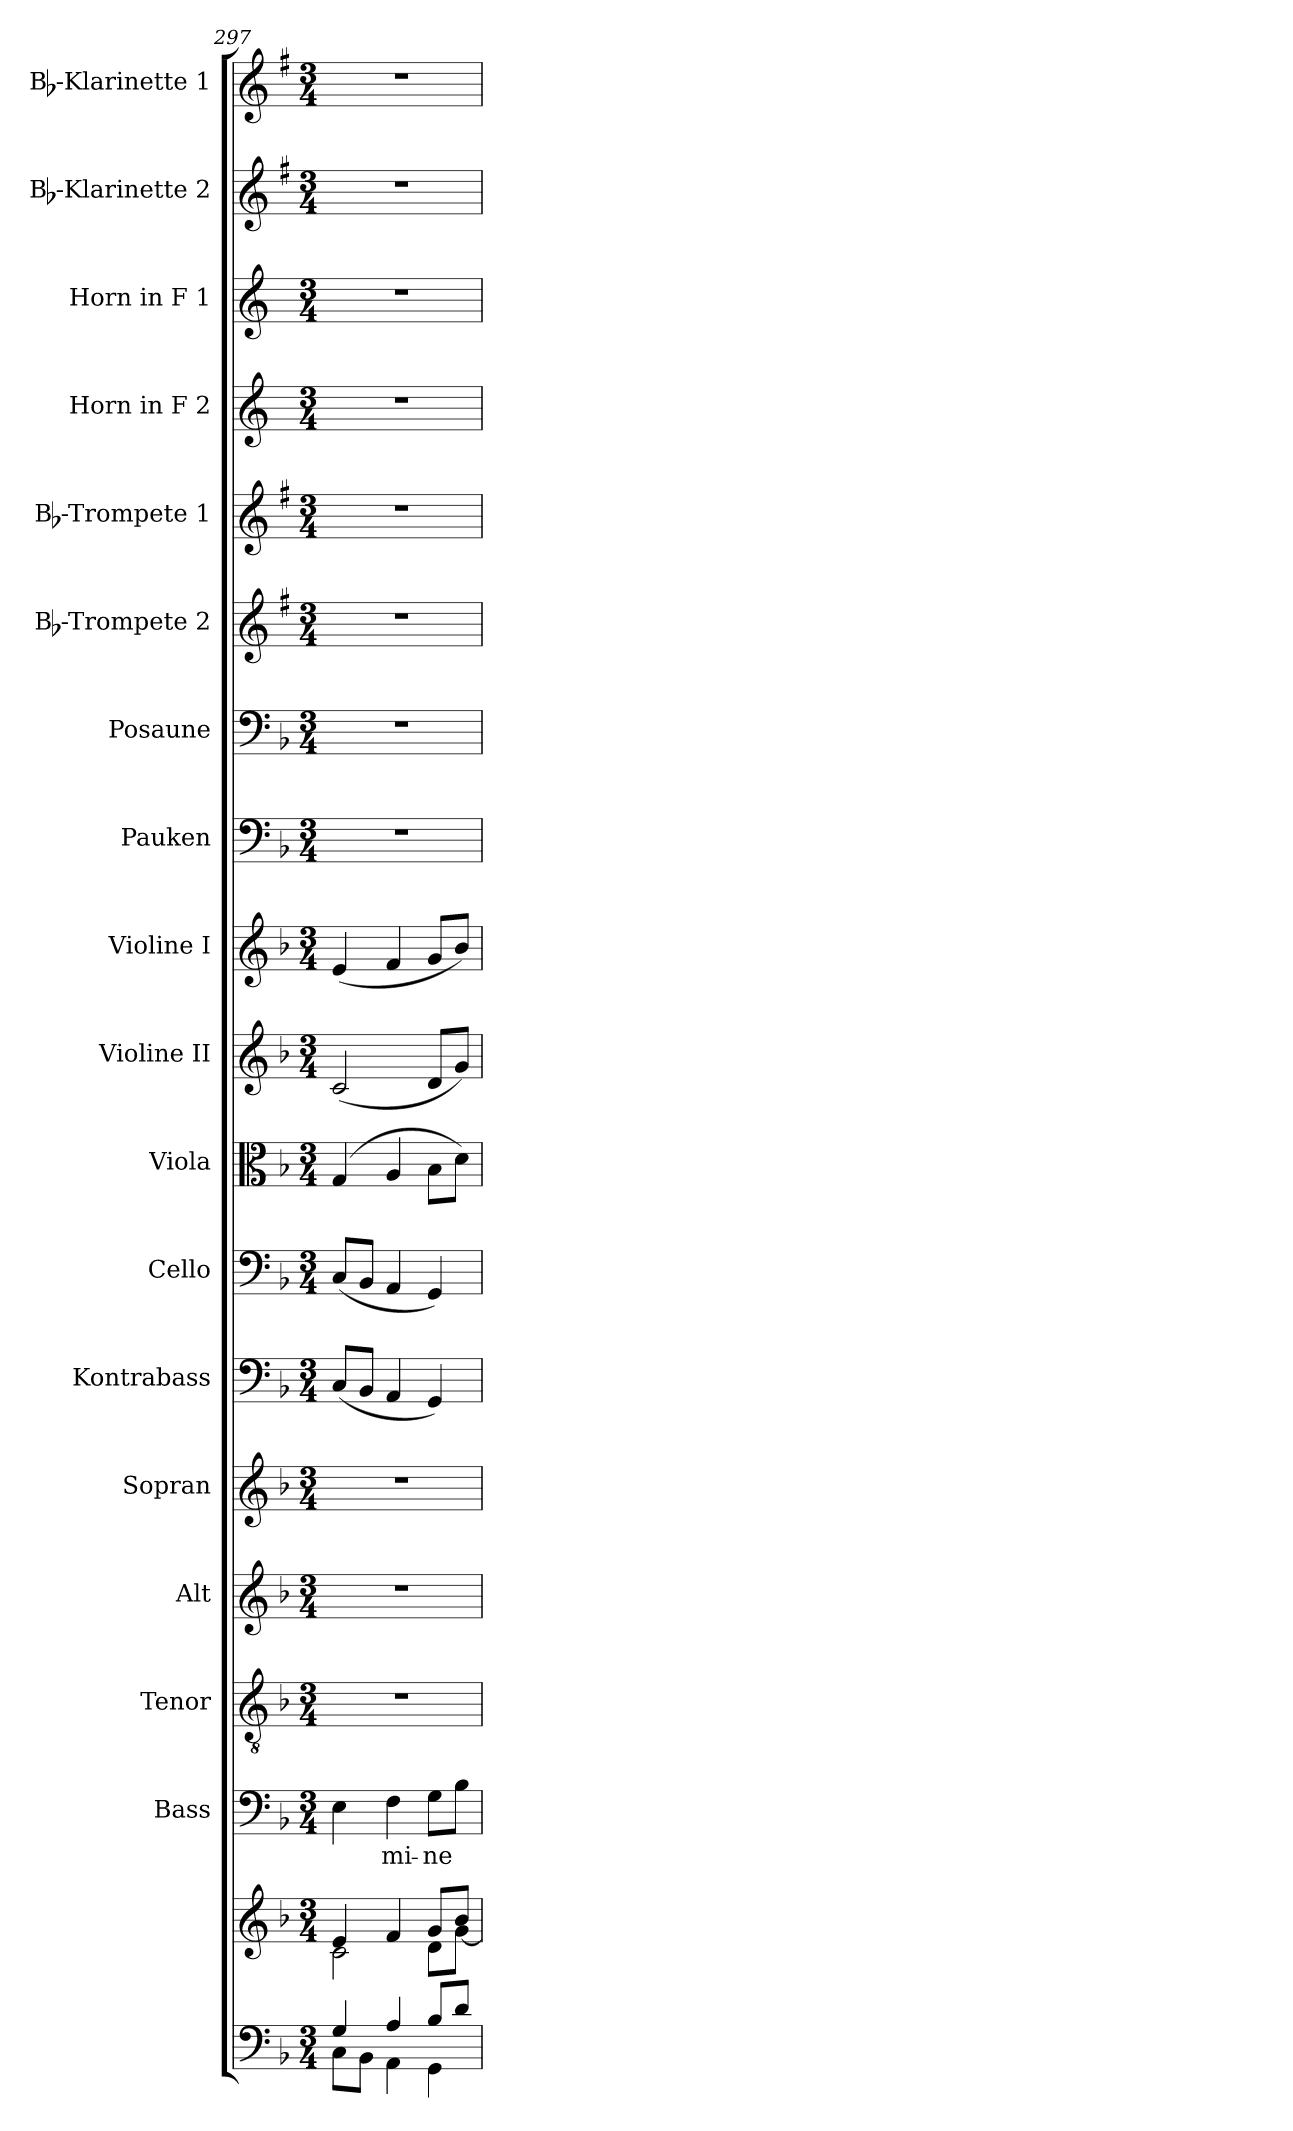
**kern	**kern	**kern	**text	**kern	**kern	**kern	**kern	**kern	**kern	**kern	**kern	**kern	**kern	**kern	**kern	**kern	**kern	**kern	**kern
*part18	*part18	*part17	*part17	*part16	*part15	*part14	*part13	*part12	*part11	*part10	*part9	*part8	*part7	*part6	*part5	*part4	*part3	*part2	*part1
*staff19	*staff18	*staff17	*staff17	*staff16	*staff15	*staff14	*staff13	*staff12	*staff11	*staff10	*staff9	*staff8	*staff7	*staff6	*staff5	*staff4	*staff3	*staff2	*staff1
*	*	*I"Bass	*	*I"Tenor	*I"Alt	*I"Sopran	*I"Kontrabass	*I"Cello	*I"Viola	*I"Violine II	*I"Violine I	*I"Pauken	*I"Posaune	*I"Bb-Trompete 2	*I"Bb-Trompete 1	*I"Horn in F 2	*I"Horn in F 1	*I"Bb-Klarinette 2	*I"Bb-Klarinette 1
*	*	*I'B.	*	*I'T.	*I'A.	*I'S.	*I'Kb.	*	*I'Vla.	*I'Vl. II	*I'Vl. I	*I'Pk.	*I'Pos.	*I'Bb Trp. 2	*I'Bb Trp. 1	*	*	*I'Bb Kl. 2	*I'Bb Kl. 1
*clefF4	*clefG2	*clefF4	*	*clefGv2	*clefG2	*clefG2	*clefF4	*clefF4	*clefC3	*clefG2	*clefG2	*clefF4	*clefF4	*clefG2	*clefG2	*clefG2	*clefG2	*clefG2	*clefG2
*	*	*	*	*	*	*	*ITrd7c12	*	*	*	*	*	*	*ITrd1c2	*ITrd1c2	*ITrd4c7	*ITrd4c7	*ITrd1c2	*ITrd1c2
*k[b-]	*k[b-]	*k[b-]	*	*k[b-]	*k[b-]	*k[b-]	*k[b-]	*k[b-]	*k[b-]	*k[b-]	*k[b-]	*k[b-]	*k[b-]	*k[b-]	*k[b-]	*k[b-]	*k[b-]	*k[b-]	*k[b-]
*F:	*F:	*F:	*	*F:	*F:	*F:	*F:	*F:	*F:	*F:	*F:	*F:	*F:	*F:	*F:	*F:	*F:	*F:	*F:
*M3/4	*M3/4	*M3/4	*	*M3/4	*M3/4	*M3/4	*M3/4	*M3/4	*M3/4	*M3/4	*M3/4	*M3/4	*M3/4	*M3/4	*M3/4	*M3/4	*M3/4	*M3/4	*M3/4
=297	=297	=297	=297	=297	=297	=297	=297	=297	=297	=297	=297	=297	=297	=297	=297	=297	=297	=297	=297
*^	*^	*	*	*	*	*	*	*	*	*	*	*	*	*	*	*	*	*	*
4G/	8C\L	4e/	2c\	4E\	.	2.r	2.r	2.r	(<8CC/L	(<8C/L	(4G/	(<2c/	(<4e/	2.r	2.r	2.r	2.r	2.r	2.r	2.r	2.r
.	8BB-\J	.	.	.	.	.	.	.	8BBB-/J	8BB-/J	.	.	.	.	.	.	.	.	.	.	.
!	!	!	!	!	!LO:LY:b	!	!	!	!	!	!	!	!	!	!	!	!	!	!	!	!
4A/	4AA\	4f/	.	4F\	-mi-	.	.	.	4AAA/	4AA/	4A/	.	4f/	.	.	.	.	.	.	.	.
!	!	!	!	!	!LO:LY:b	!	!	!	!	!	!	!	!	!	!	!	!	!	!	!	!
8B-/L	4GG\	8g/L	8d\L	8G\L	-ne	.	.	.	4GGG/)	4GG/)	8B-\L	8d/L	8g/L	.	.	.	.	.	.	.	.
8d/J	.	8b-/J	[<8g\J	8B-\J	.	.	.	.	.	.	8d\J)	8g/J)	8b-/J)	.	.	.	.	.	.	.	.
*v	*v	*	*	*	*	*	*	*	*	*	*	*	*	*	*	*	*	*	*	*	*
*	*v	*v	*	*	*	*	*	*	*	*	*	*	*	*	*	*	*	*	*	*
=	=	=	=	=	=	=	=	=	=	=	=	=	=	=	=	=	=	=	=
*-	*-	*-	*-	*-	*-	*-	*-	*-	*-	*-	*-	*-	*-	*-	*-	*-	*-	*-	*-
